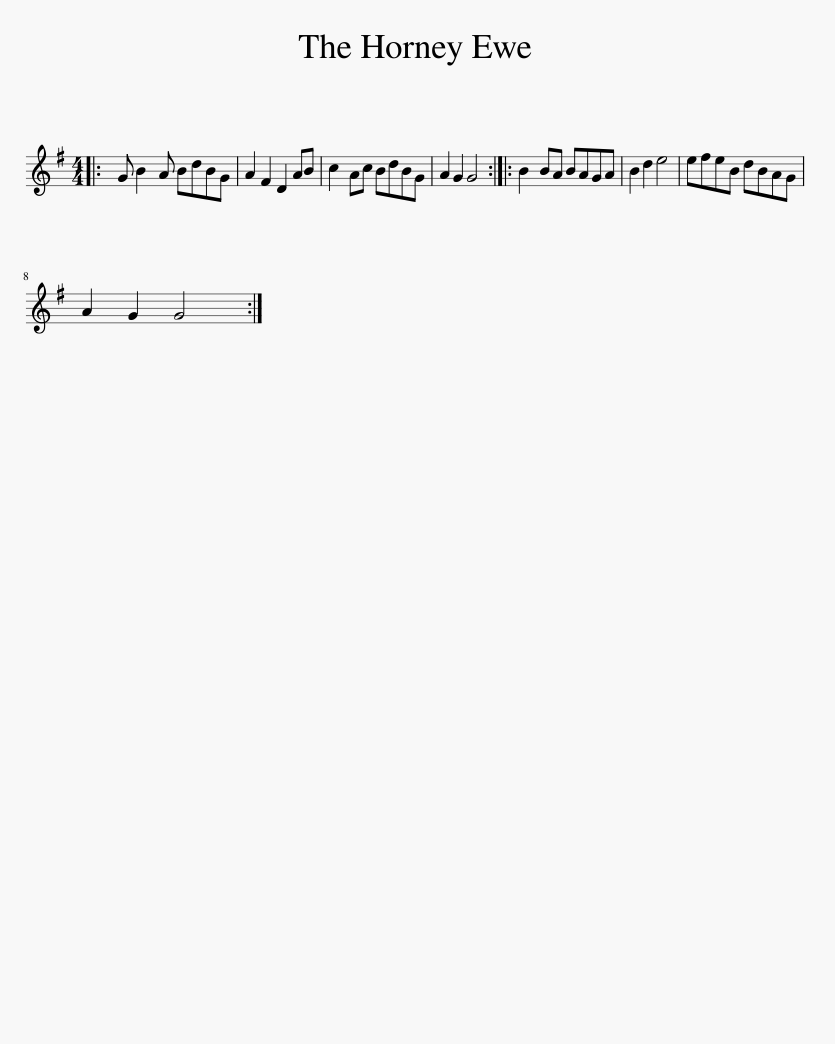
X:1
L:1/8
M:4/4
I:linebreak $
K:G
V:1 treble
V:1
|: G B2 A BdBG | A2 F2 D2 AB | c2 Ac BdBG | A2 G2 G4 :: B2 BA BAGA | %5
 B2 d2 e4 | efeB dBAG |$ A2 G2 G4 :| %8
